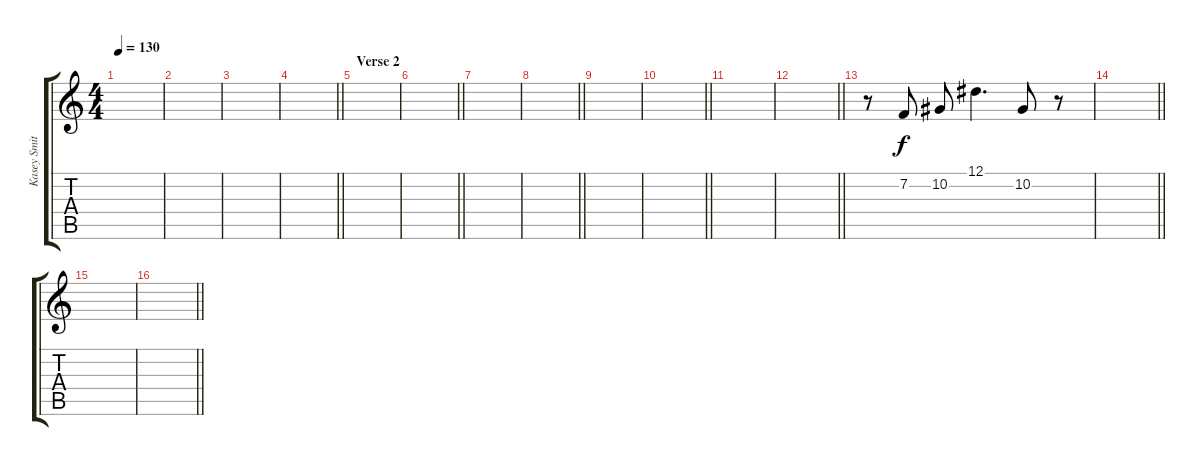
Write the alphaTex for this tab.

\track ("Kasey Smith" "Kasey Smit") {instrument lead6voice}
\staff {score tabs}
\tuning (Eb4 Bb3 Gb3 Db3 Ab2 Eb2) {hide}
\ts (4 4)
\tempo 130
\clef g2
\ks c
|
|
|
\barLineRight lightlight
|
\section ("" "Verse 2")
|
\barLineRight lightlight
|
|
\barLineRight lightlight
|
\section ("" "")
|
\barLineRight lightlight
|
|
\barLineRight lightlight
|
\section ("" "")
r.8 7.2.8 10.2.8 12.1.4{d} 10.2.8 r.8 |
\barLineRight lightlight
|
|
\barLineRight lightlight
